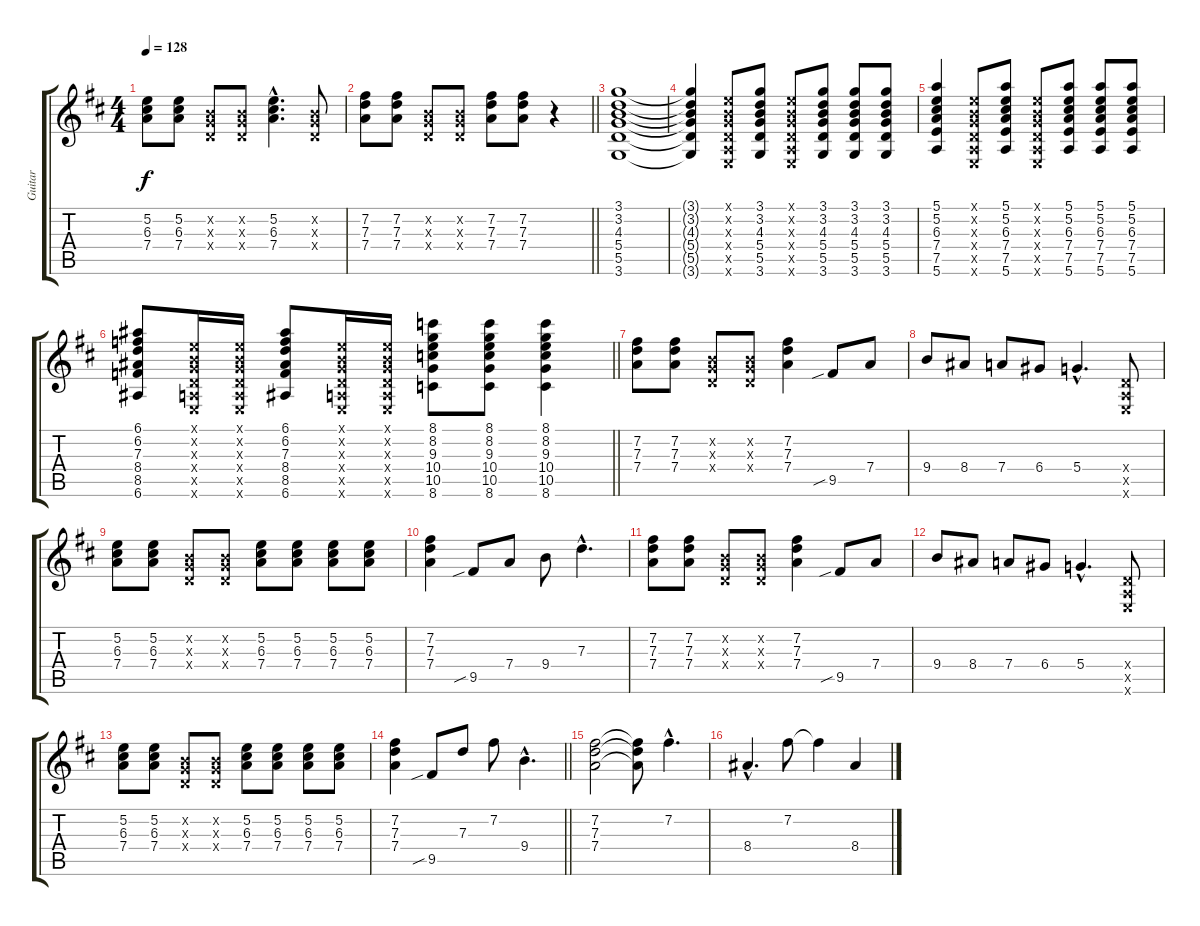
\track ("Guitar" "Guitar") {instrument overdrivenguitar}
\staff {score tabs}
\tuning (E4 B3 G3 D3 A2 E2) {hide}
\ts (4 4)
\tempo 128
\clef g2
\ks d
(5.2 6.3 7.4).8{dy f} (5.2 6.3 7.4).8 (0.2{x} 0.3{x} 0.4{x}).8 (0.2{x} 0.3{x} 0.4{x}).8 (5.2{hac} 6.3{hac} 7.4{hac}).4{d} (0.2{x} 0.3{x} 0.4{x}).8 |
\barLineRight lightlight
(7.2 7.3 7.4).8 (7.2 7.3 7.4).8 (0.2{x} 0.3{x} 0.4{x}).8 (0.2{x} 0.3{x} 0.4{x}).8 (7.2 7.3 7.4).8 (7.2 7.3 7.4).8 r.4 |
(3.1 3.2 4.3 5.4 5.5 3.6).1{volume 13} |
(3.1{t} 3.2{t} 4.3{t} 5.4{t} 5.5{t} 3.6{t}).4 (0.1{x} 0.2{x} 0.3{x} 0.4{x} 0.5{x} 0.6{x}).8 (3.1 3.2 4.3 5.4 5.5 3.6).8 (0.1{x} 0.2{x} 0.3{x} 0.4{x} 0.5{x} 0.6{x}).8 (3.1 3.2 4.3 5.4 5.5 3.6).8 (3.1 3.2 4.3 5.4 5.5 3.6).8 (3.1 3.2 4.3 5.4 5.5 3.6).8 |
(5.1 5.2 6.3 7.4 7.5 5.6).4 (0.1{x} 0.2{x} 0.3{x} 0.4{x} 0.5{x} 0.6{x}).8 (5.1 5.2 6.3 7.4 7.5 5.6).8 (0.1{x} 0.2{x} 0.3{x} 0.4{x} 0.5{x} 0.6{x}).8 (5.1 5.2 6.3 7.4 7.5 5.6).8 (5.1 5.2 6.3 7.4 7.5 5.6).8 (5.1 5.2 6.3 7.4 7.5 5.6).8 |
\barLineRight lightlight
(6.1 6.2 7.3 8.4 8.5 6.6).8 (0.1{x} 0.2{x} 0.3{x} 0.4{x} 0.5{x} 0.6{x}).16 (0.1{x} 0.2{x} 0.3{x} 0.4{x} 0.5{x} 0.6{x}).16 (6.1 6.2 7.3 8.4 8.5 6.6).8 (0.1{x} 0.2{x} 0.3{x} 0.4{x} 0.5{x} 0.6{x}).16 (0.1{x} 0.2{x} 0.3{x} 0.4{x} 0.5{x} 0.6{x}).16 (8.1 8.2 9.3 10.4 10.5 8.6).8 (8.1 8.2 9.3 10.4 10.5 8.6).8 (8.1 8.2 9.3 10.4 10.5 8.6).4 |
(7.2 7.3 7.4).8{volume 16} (7.2 7.3 7.4).8 (0.2{x} 0.3{x} 0.4{x}).8 (0.2{x} 0.3{x} 0.4{x}).8 (7.2 7.3 7.4).4 9.5{sib}.8 7.4.8 |
9.4.8 8.4.8 7.4.8 6.4.8 5.4{hac}.4{d} (0.4{x} 0.5{x} 0.6{x}).8 |
(5.2 6.3 7.4).8 (5.2 6.3 7.4).8 (0.2{x} 0.3{x} 0.4{x}).8 (0.2{x} 0.3{x} 0.4{x}).8 (5.2 6.3 7.4).8 (5.2 6.3 7.4).8 (5.2 6.3 7.4).8 (5.2 6.3 7.4).8 |
(7.2 7.3 7.4).4 9.5{sib}.8 7.4.8 9.4.8 7.3{hac}.4{d} |
(7.2 7.3 7.4).8 (7.2 7.3 7.4).8 (0.2{x} 0.3{x} 0.4{x}).8 (0.2{x} 0.3{x} 0.4{x}).8 (7.2 7.3 7.4).4 9.5{sib}.8 7.4.8 |
9.4.8 8.4.8 7.4.8 6.4.8 5.4{hac}.4{d} (0.4{x} 0.5{x} 0.6{x}).8 |
(5.2 6.3 7.4).8 (5.2 6.3 7.4).8 (0.2{x} 0.3{x} 0.4{x}).8 (0.2{x} 0.3{x} 0.4{x}).8 (5.2 6.3 7.4).8 (5.2 6.3 7.4).8 (5.2 6.3 7.4).8 (5.2 6.3 7.4).8 |
\barLineRight lightlight
(7.2 7.3 7.4).4 9.5{sib}.8 7.3.8 7.2.8 9.4{hac}.4{d} |
(7.2 7.3 7.4).2 (7.2{t} 7.3{t} 7.4{t}).8 7.2{hac}.4{d} |
8.4{hac}.4{d} 7.2.8 7.2{t}.4 8.4.4
